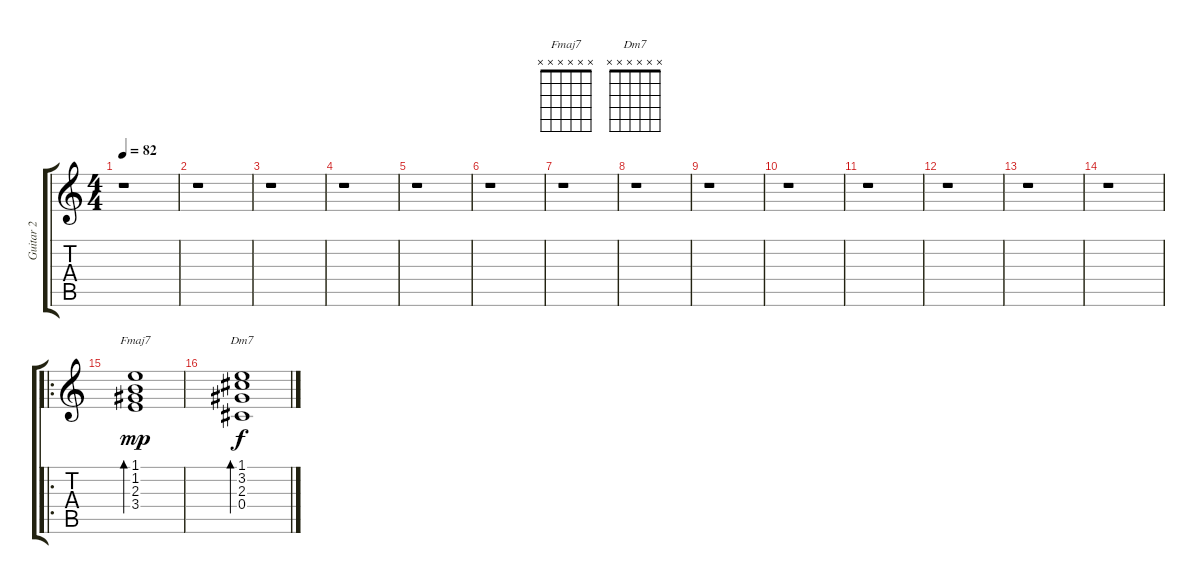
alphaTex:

\track ("Guitar 2" "Guitar 2") {instrument electricguitarjazz}
\staff {score tabs}
\tuning (Eb4 Bb3 Gb3 Db3 Ab2 Eb2) {hide}
\chord ("Fmaj7" x x x x x x) {firstfret 0}
\chord ("Dm7" x x x x x x) {firstfret 0}
\ts (4 4)
\tempo 82
\clef g2
\ks c
r.1{dy mp instrument electricguitarjazz} |
r.1 |
r.1 |
r.1 |
r.1 |
r.1 |
r.1 |
r.1 |
r.1 |
r.1 |
r.1 |
r.1 |
r.1 |
r.1 |
\ro
(1.1 1.2 2.3 3.4).1{bd 120 ch "Fmaj7"} |
(1.1 3.2 2.3 0.4).1{bd 120 ch "Dm7" dy f}
